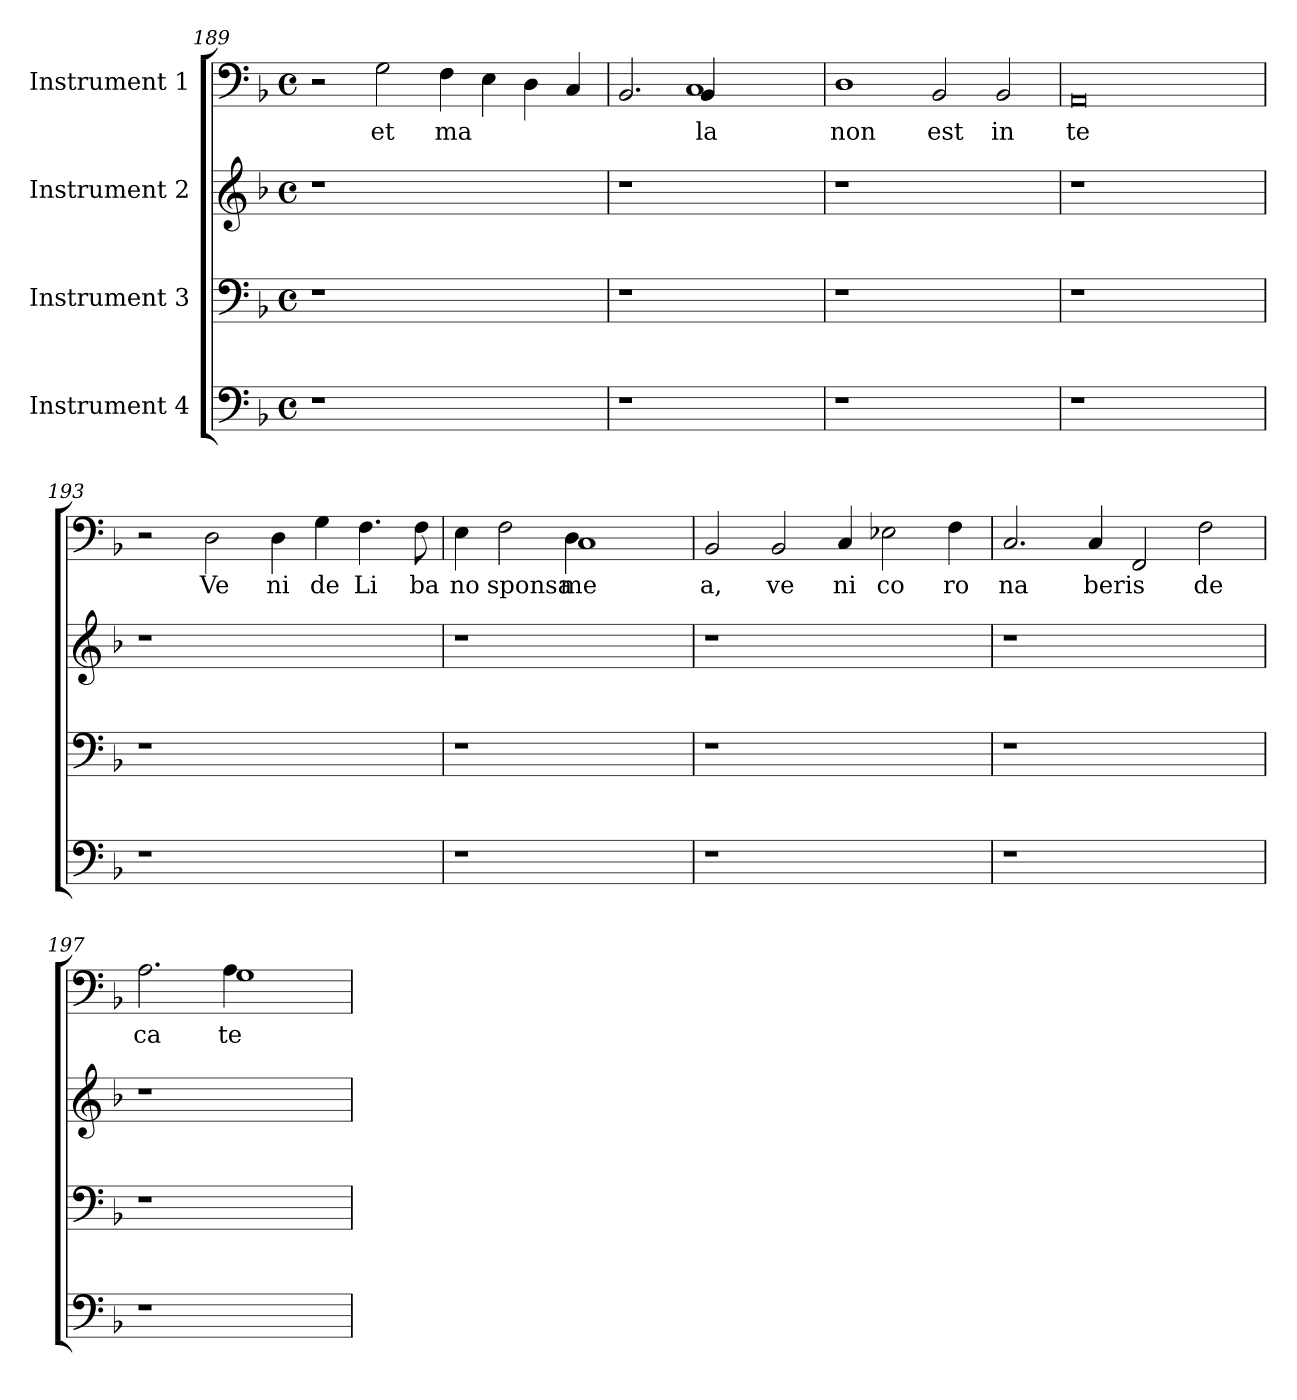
**kern	**kern	**kern	**kern	**text
*part4	*part3	*part2	*part1	*part1
*staff4	*staff3	*staff2	*staff1	*staff1
*I"Instrument 4	*I"Instrument 3	*I"Instrument 2	*I"Instrument 1	*
!!LO:LB:g=z
*clefF4	*clefF4	*clefG2	*clefF4	*
*k[b-]	*k[b-]	*k[b-]	*k[b-]	*
*F:	*F:	*F:	*F:	*
*M4/4	*M4/4	*M4/4	*M4/4	*
*met(c)	*met(c)	*met(c)	*met(c)	*
=189	=189	=189	=189	=189
1r	1r	1r	2r	.
!	!	!	!	!LO:LY:b:cj
.	.	.	2G\	et
!	!	!	!	!LO:LY:b
1ryy	1ryy	1ryy	4F\	ma
.	.	.	4E\	.
.	.	.	4D\	.
.	.	.	4C/	.
=190	=190	=190	=190	=190
*	*	*	*^	*
1r	1r	1r	2.BB-/	2.ryy	.
!	!	!	!	!	!LO:LY:b:cj
!	!	!	!	!	!LO:LY:b:cj
.	.	.	4BB-/	1C	la
2.ryy	2.ryy	2.ryy	2.ryy	.	.
*	*	*	*v	*v	*
=191	=191	=191	=191	=191
!	!	!	!	!LO:LY:b:cj
1r	1r	1r	1D	non
!	!	!	!	!LO:LY:b:cj
1ryy	1ryy	1ryy	2BB-/	est
!	!	!	!	!LO:LY:b:cj
.	.	.	2BB-/	in
=192	=192	=192	=192	=192
!	!	!	!	!LO:LY:b:cj
1r	1r	1r	0AA	te
1ryy	1ryy	1ryy	.	.
=193	=193	=193	=193	=193
1r	1r	1r	2r	.
!	!	!	!	!LO:LY:b:cj
.	.	.	2D\	Ve
!	!	!	!	!LO:LY:b:cj
1ryy	1ryy	1ryy	4D\	ni
!	!	!	!	!LO:LY:b:cj
.	.	.	4G\	de
!	!	!	!	!LO:LY:b:cj
.	.	.	4.F\	Li
!	!	!	!	!LO:LY:b:cj
.	.	.	8F\	ba
=194	=194	=194	=194	=194
!	!	!	!	!LO:LY:b:cj
*	*	*	*^	*
1r	1r	1r	4E\	2.ryy	no
!	!	!	!	!	!LO:LY:b:cj
.	.	.	2F\	.	sponsa
!	!	!	!	!	!LO:LY:b:cj
.	.	.	4D\	1C	me
2.ryy	2.ryy	2.ryy	2.ryy	.	.
*	*	*	*v	*v	*
!!LO:LB:g=z
=195	=195	=195	=195	=195
!	!	!	!	!LO:LY:b:cj
1r	1r	1r	2BB-/	a,
!	!	!	!	!LO:LY:b:cj
.	.	.	2BB-/	ve
!	!	!	!	!LO:LY:b:cj
1ryy	1ryy	1ryy	4C/	ni
!	!	!	!	!LO:LY:b:cj
.	.	.	2E-X\	co
!	!	!	!	!LO:LY:b:cj
.	.	.	4F\	ro
=196	=196	=196	=196	=196
!	!	!	!	!LO:LY:b:cj
1r	1r	1r	2.C/	na
!	!	!	!	!LO:LY:b
.	.	.	4C/	beris
1ryy	1ryy	1ryy	2FF/	.
!	!	!	!	!LO:LY:b:cj
.	.	.	2F\	de
=197	=197	=197	=197	=197
!	!	!	!	!LO:LY:b:cj
*	*	*	*^	*
1r	1r	1r	2.A\	2.ryy	ca
!	!	!	!	!	!LO:LY:b:cj
!	!	!	!	!	!LO:LY:b:cj
.	.	.	4A\	1G	te
2.ryy	2.ryy	2.ryy	2.ryy	.	.
*	*	*	*v	*v	*
=	=	=	=	=
*-	*-	*-	*-	*-
